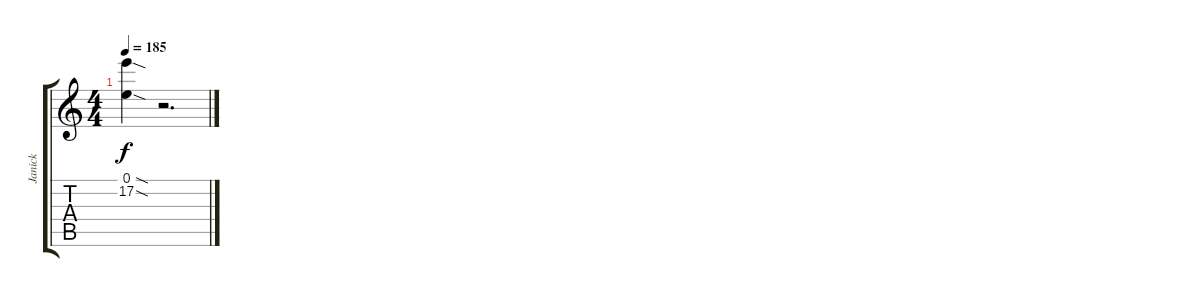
\track ("Janick" "Janick") {instrument overdrivenguitar}
\staff {score tabs}
\tuning (E4 B3 G3 D3 A2 E2) {hide}
\ts (4 4)
\tempo 185
\clef g2
\ks c
(0.1{sod t} 17.2{sod t}).4{dy f} r.2{d}
